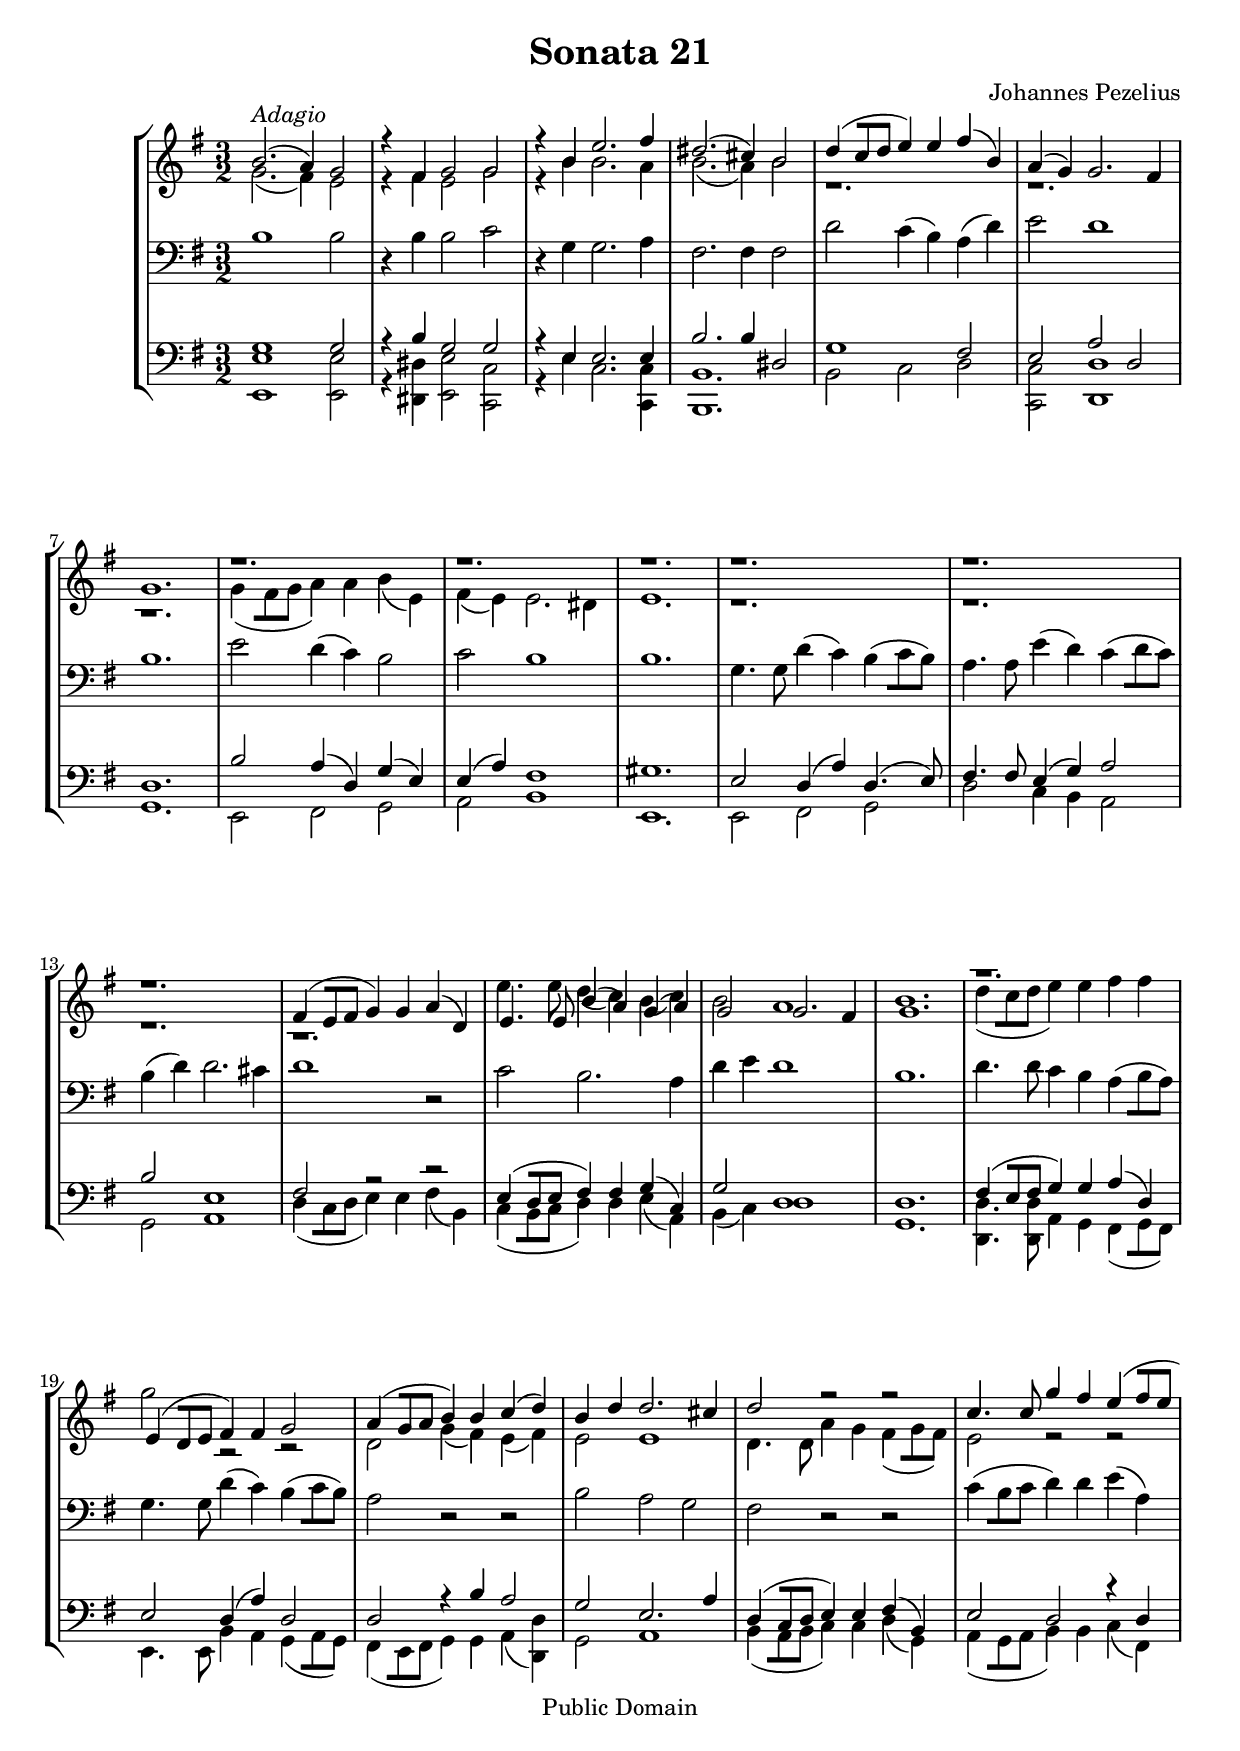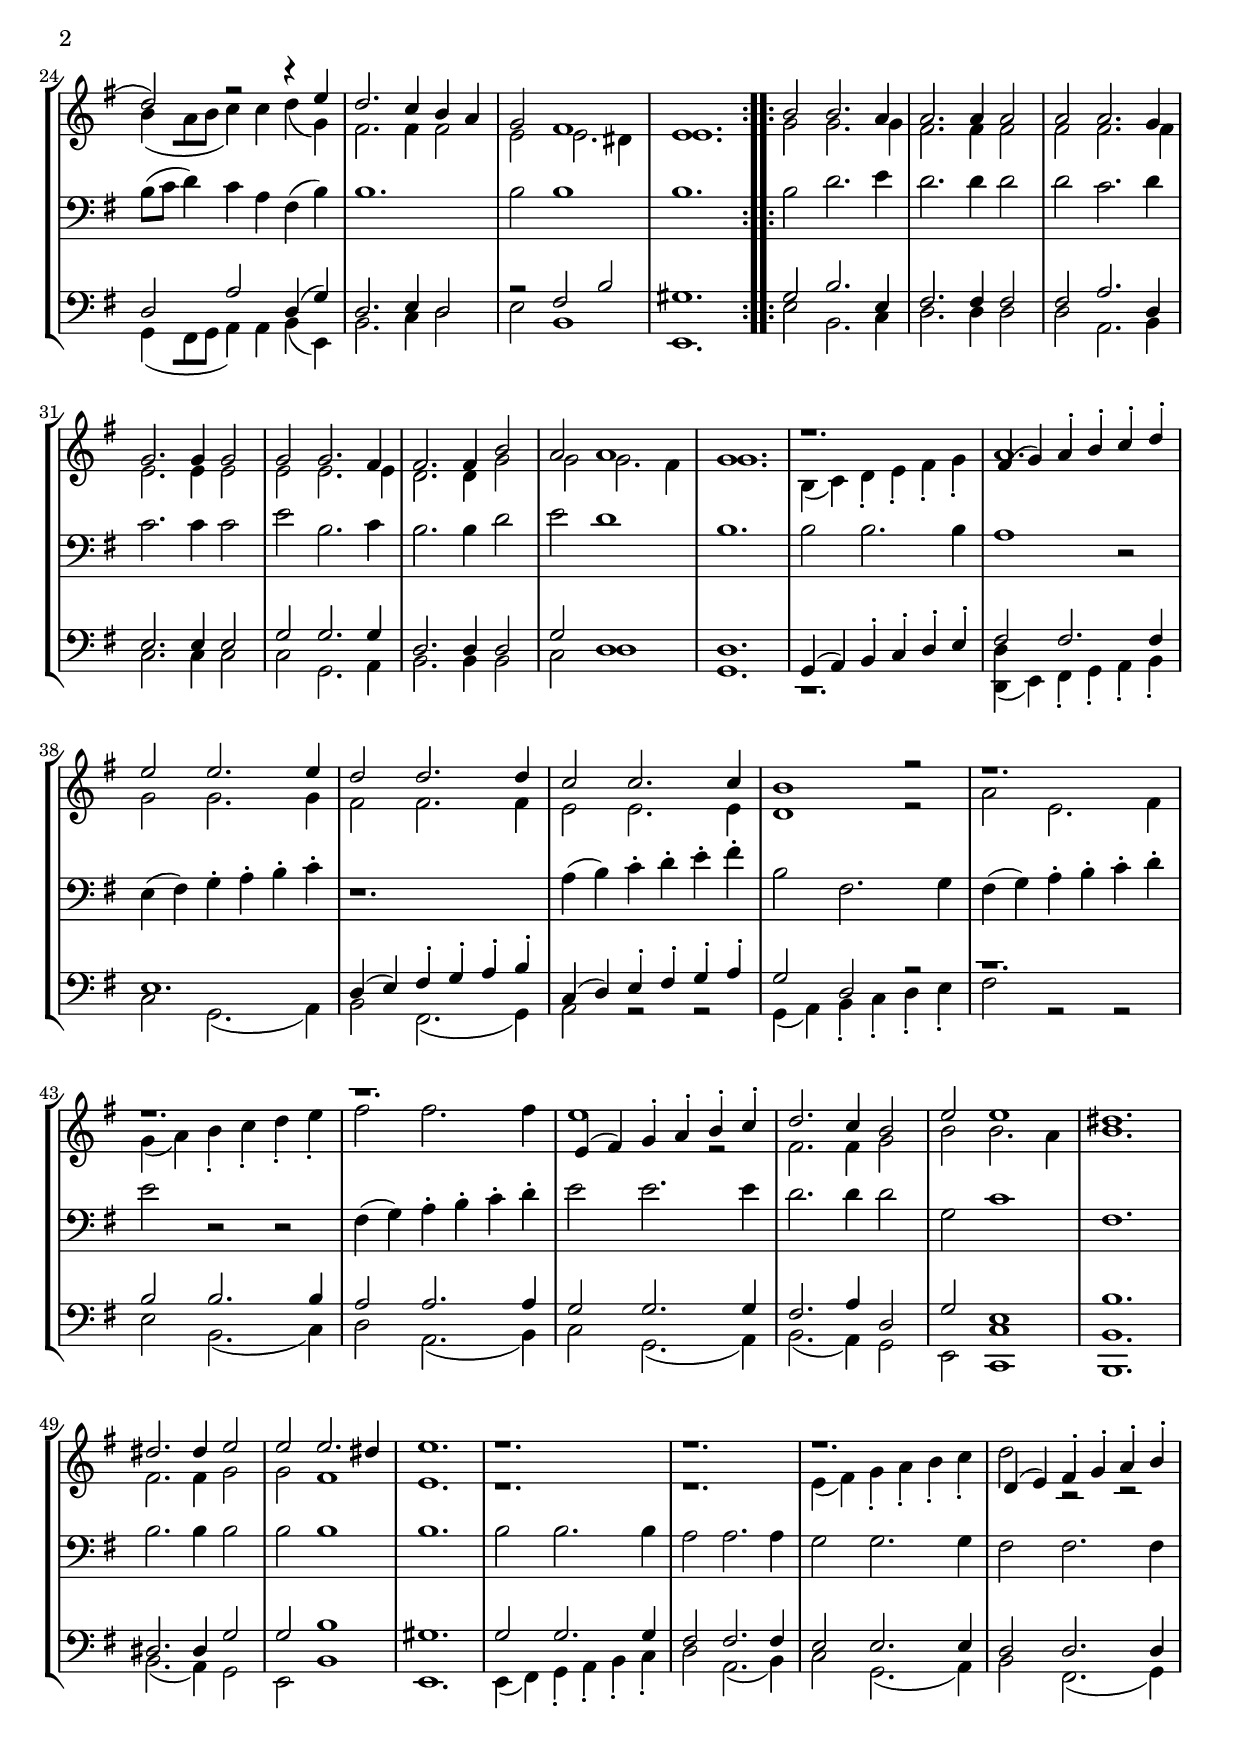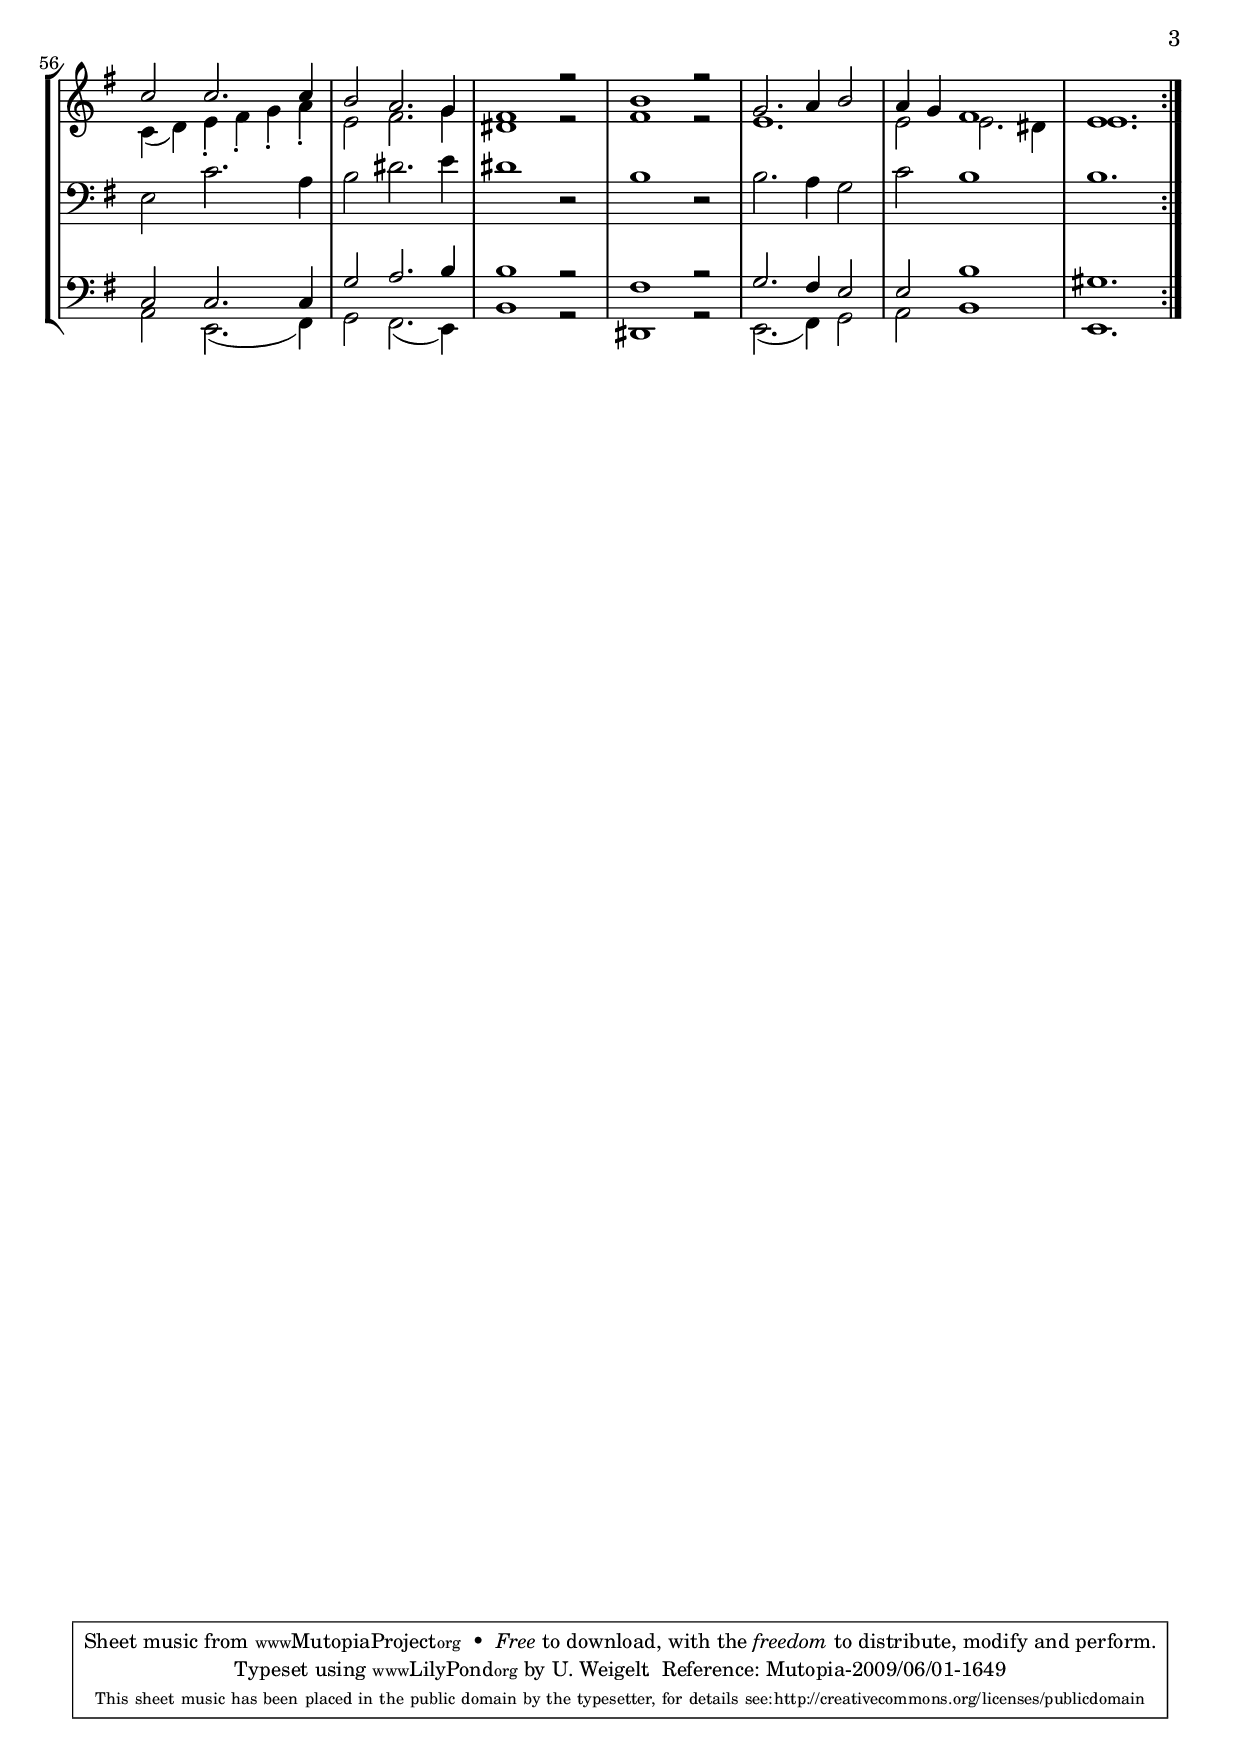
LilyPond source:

%edited with lilypondbeans
\version "2.12.0"
\header {
    title = "Sonata 21"
    composer = "Johannes Pezelius"
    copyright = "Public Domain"
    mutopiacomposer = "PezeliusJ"
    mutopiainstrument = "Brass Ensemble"
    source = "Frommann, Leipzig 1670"
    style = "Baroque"
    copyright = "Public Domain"
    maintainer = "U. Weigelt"
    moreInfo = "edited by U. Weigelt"
   % arranger = \markup { \tiny "edited by U.Weigelt"}

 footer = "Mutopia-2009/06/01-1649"
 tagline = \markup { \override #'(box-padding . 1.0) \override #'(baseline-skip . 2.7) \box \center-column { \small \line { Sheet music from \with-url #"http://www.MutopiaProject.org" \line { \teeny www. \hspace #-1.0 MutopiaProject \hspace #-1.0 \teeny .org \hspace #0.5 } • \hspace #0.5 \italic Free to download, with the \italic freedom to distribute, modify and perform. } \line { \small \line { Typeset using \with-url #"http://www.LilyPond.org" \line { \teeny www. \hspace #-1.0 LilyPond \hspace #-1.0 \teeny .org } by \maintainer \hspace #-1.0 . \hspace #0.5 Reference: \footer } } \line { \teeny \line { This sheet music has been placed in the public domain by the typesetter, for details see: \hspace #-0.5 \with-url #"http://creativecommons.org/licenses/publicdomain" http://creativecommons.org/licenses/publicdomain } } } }
}

\paper {
    %#(set-paper-size "a4")
    between-system-padding = #8.0
    between-system-space = #30.0
}

PartPOneVoiceOne =  \relative c'' {
    \stemUp
    \repeat volta 2 {
    \clef treble \key e \minor \time 3/2
        | % 1
        b2. -\markup{ \italic {Adagio} } ( a4 ) g2 | % 2
        r4 fis4 g2 g2 | % 3
        r4 b4 e2. fis4 | % 4
        dis2. ( cis4 ) b2 | % 5
        d4 ( [c8 d8] e4 ) e4 fis4 ( b,4 ) | % 6
        a4 ( g4 ) g2. fis4 | % 7
        g1. | % 8
        r1. r r r r r | % 14
        fis4 ( [e8 fis8] g4 ) g4 a4 ( d,4 ) | % 15
        e4. e8 b'4 ( a4 ) g4 ( a4 ) | % 16
        g2 g2. fis4 | % 17
        g1. | % 18
        r1. | % 19
        e4 ( [d8 e8] fis4 ) fis4 g2 | \barNumberCheck #20
        a4 ( [g8 a8] b4 ) b4 c4 ( d4 ) | % 21
        b4 d4 d2. cis4 | % 22
        d2 r2 r2 | % 23
        c4. c8 g'4 fis4 e4 ( [fis8 e8]  | % 24
        d2 ) r2 r4 e4 | % 25
        d2. c4 b4 a4 | % 26
        g2 fis1 | % 27
        e1. }
    | % 28
    \repeat volta 2 {
        b'2 b2. a4 | % 29
        a2. a4 a2 | \barNumberCheck #30
        a2 a2. g4 | % 31
        g2. g4 g2 | % 32
        g2 g2. fis4 | % 33
        fis2. fis4 b2 | % 34
        a2 a1 | % 35
        g1. | % 36
        r1. | % 37
        fis4 ( g4 ) a4 -. b4 -. c4 -.
        d4 -. | % 38
        e2 e2. e4 | % 39
        d2 d2. d4 | \barNumberCheck #40
        c2 c2. c4 | % 41
        b1 r2 | % 42
        r1. r | % 44
        r1. | % 45
        e,4 ( fis4 ) g4 -. a4 -. b4 -. c4 -. | % 46
        d2. c4 b2 | % 47
        e2 e1 | % 48
        dis1. | % 49
        dis2. dis4 e2 | \barNumberCheck #50
        e2 e2. dis4 | % 51
        e1. | % 52
        r1. | % 53
        r1. r | % 55
        d,4 ( e4 ) fis4 -. g4 -. a4 -. b4 -. | % 56
        c2 c2. c4 | % 57
        b2 a2. g4 | % 58
        fis1 r2 | % 59
        b1 r2 | \barNumberCheck #60
        g2. a4 b2 | % 61
        a4 g4 fis1 | % 62
        e1. }
}

PartPTwoVoiceOne =  \relative as' {
    \stemDown
    \clef treble \key e \minor \time 3/2
    \repeat volta 2 {
        g2. ( fis4 ) e2 | % 2
        r4 fis4 e2 g2 | % 3
        r4 b4 b2. a4 | % 4
        b2. ( a4 ) b2 | % 5
        r1. r r | % 8
        g4 ( [fis8 g8] a4 ) a4 b4 ( e,4
        ) | % 9
        fis4 ( e4 ) e2. dis4 | \barNumberCheck #10
        e1. | % 11
        r1. r r r | % 15
        e'4. e8 d4 ( c4 ) b4 ( c4 ) | % 16
        b2 a1 | % 17
        b1. | % 18
        d4 ( [c8 d8] e4 ) e4 fis4 fis4 | % 19
        g2 r2 r2 | \barNumberCheck #20
        d,2 g4 ( fis4 ) e4 ( fis4 ) | % 21
        e2 e1 | % 22
        d4. d8 a'4 g4 fis4 ( [g8 fis8] )
        | % 23
        e2 r2 r2 | % 24
        b'4 ( [a8 b8] c4 ) c4 d4 ( g,4 ) | % 25
        fis2. fis4 fis2 | % 26
        e2 e2. dis4 | % 27
        e1. }
    | % 28
    \repeat volta 2 {
        g2 g2. g4 | % 29
        fis2. fis4 fis2 | \barNumberCheck #30
        fis2 fis2. fis4 | % 31
        e2. e4 e2 | % 32
        e2 e2. e4 | % 33
        d2. d4 g2 | % 34
        g2 g2. fis4 | % 35
        g1. | % 36
        b,4 ( c4 ) d4 -. e4 -. fis4 -. g4 -. | % 37
        a1. | % 38
        g2 g2. g4 | % 39
        fis2 fis2. fis4 | \barNumberCheck #40
        e2 e2. e4 | % 41
        d1 r2 | % 42
        a'2 e2. fis4 | % 43
        g4 ( a4 ) b4 -. c4 -. d4 -. e4 -. | % 44
        fis2 fis2. fis4 | % 45
        e1 r2 | % 46
        fis,2. fis4 g2 | % 47
        b2 b2. a4 | % 48
        b1. | % 49
        fis2. fis4 g2 | \barNumberCheck #50
        g2 fis1 | % 51
        e1. | % 52
        r1. | % 53
        r1. | % 54
        e4 ( fis4 ) g4 -. a4 -. b4 -. c4 -. | % 55
        d2 r2 r2 | % 56
        c,4 ( d4 ) e4 -. fis4 -. g4 -. a4 -. | % 57
        e2 fis2. g4 | % 58
        dis1 r2 | % 59
        fis1 r2 | \barNumberCheck #60
        e1. | % 61
        e2 e2. dis4 | % 62
        e1. }
}

PartPThreeVoiceOne =  \relative c' {
    \clef bass \key e \minor \time 3/2
    \repeat volta 2 {
        b1 b2 | % 2
        r4 b4 b2 c2 | % 3
        r4 g4 g2. a4 | % 4
        fis2. fis4 fis2 | % 5
        d'2 c4 ( b4 ) a4 ( d4 ) | % 6
        e2 d1 | % 7
        b1. | % 8
        e2 d4 ( c4 ) b2 | % 9
        c2 b1 | \barNumberCheck #10
        b1. | % 11
        g4. g8 d'4 ( c4 ) b4 ( [c8 b8] )  | % 12
        a4. a8 e'4 ( d4 ) c4 ( [d8 c8] )  | % 13
        b4 ( d4 ) d2. cis4 | % 14
        d1 r2 | % 15
        c2 b2. a4 | % 16
        d4 e4 d1 | % 17
        b1. | % 18
        d4. d8 c4 b4 a4 ( [b8 a8] )  | % 19
        g4. g8 d'4 ( c4 ) b4 ( [c8 b8] )  | \barNumberCheck #20
        a2 r2 r2 | % 21
        b2 a2 g2 | % 22
        fis2 r2 r2 | % 23
        c'4 ( [b8 c8] d4 ) d4 e4 ( a,4 ) | % 24
        b8 (  c8 d4 ) c4 a4 fis4 ( b4 ) | % 25
        b1. | % 26
        b2 b1 | % 27
        b1. }
    | % 28
    \repeat volta 2 {
        b2 d2. e4 | % 29
        d2. d4 d2 | \barNumberCheck #30
        d2 c2. d4 | % 31
        c2. c4 c2 | % 32
        e2 b2. c4 | % 33
        b2. b4 d2 | % 34
        e2 d1 | % 35
        b1. | % 36
        b2 b2. b4 | % 37
        a1 r2 | % 38
        e4 ( fis4 ) g4 -. a4 -. b4 -. c4 -. | % 39
        r1. | \barNumberCheck #40
        a4 ( b4 ) c4 -. d4 -. e4 -. fis4 -. | % 41
        b,2 fis2. g4 | % 42
        fis4 ( g4 ) a4 -. b4 -. c4 -. d4 -. | % 43
        e2 r2 r2 | % 44
        fis,4 ( g4 ) a4 -. b4 -. c4 -.
        d4 -. | % 45
        e2 e2. e4 | % 46
        d2. d4 d2 | % 47
        g,2 c1 | % 48
        fis,1. | % 49
        b2. b4 b2 | \barNumberCheck #50
        b2 b1 | % 51
        b1. | % 52
        b2 b2. b4 | % 53
        a2 a2. a4 | % 54
        g2 g2. g4 | % 55
        fis2 fis2. fis4 | % 56
        e2 c'2. a4 | % 57
        b2 dis2. e4 | % 58
        dis1 r2 | % 59
        b1 r2 | \barNumberCheck #60
        b2. a4 g2 | % 61
        c2 b1 | % 62
        b1. }
}

PartPFourVoiceOne =  \relative as {
    \stemUp
    \clef bass \key e \minor \time 3/2
    \repeat volta 2 {
        g1 g2 | % 2
        r4 b4 g2 g2 | % 3
        r4 e4 e2. e4 | % 4
        b'2. b4 dis,2 | % 5
        g1 fis2 | % 6
        e2 a2 d,2 | % 7
        d1. | % 8
        b'2 a4 ( d,4 ) g4 ( e4 ) | % 9
        e4 ( a4 ) fis1 | \barNumberCheck #10
        gis1. | % 11
        e2 d4 ( a'4 ) d,4. ( e8 )  | % 12
        fis4. fis8 e4 ( g4 ) a2 | % 13
        b2 e,1 | % 14
        fis2 r2 r2 | % 15
        e4 ( [d8 e8] fis4 ) fis4 g4 ( c,4 ) | % 16
        g'2 d1 | % 17
        d1. | % 18
        fis4 ( [e8 fis8] g4 ) g4 a4 ( d,4 ) | % 19
        e2 d4 ( a'4 ) d,2 | \barNumberCheck #20
        d2 r4 b'4 a2 | % 21
        g2 e2. a4 | % 22
        d,4 ( [c8 d8] e4 ) e4 fis4 ( b,4 ) | % 23
        e2 d2 r4 d4 | % 24
        d2 a'2 d,4 ( g4 ) | % 25
        d2. e4 d2 | % 26
        r2 fis2 b2 | % 27
        gis1. }
    | % 28
    \repeat volta 2 {
        g2 b2. e,4 | % 29
        fis2. fis4 fis2 | \barNumberCheck #30
        fis2 a2. d,4 | % 31
        e2. e4 e2 | % 32
        g2 g2. g4 | % 33
        d2. d4 d2 | % 34
        g2 d1 | % 35
        d1. | % 36
        g,4 ( a4 ) b4 -. c4 -. d4 -. e4 -. | % 37
        fis2 fis2. fis4 |  % 38
        e1. | % 39
        d4 ( e4 ) fis4 -. g4 -. a4 -. b4 -. | \barNumberCheck #40
        c,4 ( d4 ) e4 -. fis4 -. g4 -. a4 -. | % 41
        g2 d2 r2 | % 42
        r1. | % 43
        b'2 b2. b4 | % 44
        a2 a2. a4 | % 45
        g2 g2. g4 | % 46
        fis2. a4 d,2 | % 47
        g2 e1 | % 48
        b'1. | % 49
        dis,2. dis4 g2 | \barNumberCheck #50
        g2 b1 | % 51
        gis1. | % 52
        g2 g2. g4 | % 53
        fis2 fis2. fis4 | % 54
        e2 e2. e4 | % 55
        d2 d2. d4 | % 56
        c2 c2. c4 | % 57
        g'2 a2. b4 | % 58
        b1 r2 | % 59
        fis1 r2 | \barNumberCheck #60
        g2. fis4 e2 | % 61
        e2 b'1 | % 62
        gis1. }
}

PartPFourVoiceTwo =  \relative f, {
    \stemDown
    \clef bass \key e \minor \time 3/2
    \repeat volta 2 {
        <e e'>1 <e e'>2 | % 2
        r4 <dis dis'>4 <e e'>2 <c c'>2 | % 3
        r4 e'4 c2. <c, c'>4 | % 4
        <b b'>1. | % 5
        b'2 c2 d2 | % 6
        <c, c'>2 <d d'>1 | % 7
        g1. | % 8
        e2 fis2 g2 | % 9
        a2 b1 | \barNumberCheck #10
        e,1. | % 11
        e2 fis2 g2 | % 12
        d'2 c4 b4 a2 | % 13
        g2 a1 | % 14
        d4 ( [c8 d8] e4 ) e4 fis4 ( b,4 ) | % 15
        c4 ( [b8 c8] d4 ) d4 e4 ( a,4
        ) | % 16
        b4 ( c4 ) d1 | % 17
        g,1. | % 18
        <d d'>4. <d d'>8 a'4 g4 fis4 ( [g8 fis8] )  | % 19
        e4. e8 b'4 a4 g4 ( [a8 g8] )  | \barNumberCheck #20
        fis4 ( [e8 fis8] g4 ) g4 a4 ( <d, d'>4 ) | % 21
        g2 a1 | % 22
        b4 ( [a8 b8] c4 ) c4 d4 ( g,4
        ) | % 23
        a4 ( [g8 a8] b4 ) b4 c4 ( fis,4 ) | % 24
        g4 ( [fis8 g8] a4 ) a4 b4 ( e,4 ) | % 25
        b'2. c4 d2 | % 26
        e2 b1 | % 27
        e,1. }
    | % 28
    \repeat volta 2 {
        e'2 b2. c4 | % 29
        d2. d4 d2 | \barNumberCheck #30
        d2 a2. b4 | % 31
        c2. c4 c2 | % 32
        c2 g2. a4 | % 33
        b2. b4 b2 | % 34
        c2 d1 | % 35
        g,1. | % 36
        r1.| % 37
        <d d'>4 ( e4 ) fis4 -. g4 -. a4
        -. b4 -. | % 38
        c2 g2. ( a4 ) | % 39
        b2 fis2. ( g4 ) | \barNumberCheck #40
        a2 r2 r2 | % 41
        g4 ( a4 ) b4 -. c4 -. d4 -. e4 -. | % 42
        fis2 r2 r2 | % 43
        e2 b2. ( c4 ) | % 44
        d2 a2. ( b4 ) | % 45
        c2 g2. ( a4 ) | % 46
        b2. ( a4 ) g2 | % 47
        e2 <c c'>1 | % 48
        <b b'>1. | % 49
        b'2. ( a4 ) g2 | \barNumberCheck #50
        e2 b'1 | % 51
        e,1. | % 52
        e4 ( fis4 ) g4 -. a4 -. b4 -. c4 -. | % 53
        d2 a2. ( b4 ) | % 54
        c2 g2. ( a4 ) | % 55
        b2 fis2. ( g4 ) | % 56
        a2 e2. ( fis4 ) | % 57
        g2 fis2. ( e4 ) | % 58
        b'1 r2 | % 59
        dis,1 r2 | \barNumberCheck #60
        e2. ( fis4 ) g2 | % 61
        a2 b1 | % 62
        e,1. }
}

\score{
    % The score definition
    \context StaffGroup{
        <<

        \context Staff = "Sopran" <<
        \PartPOneVoiceOne \\
        \PartPTwoVoiceOne
        >>
        \context Staff = "Tenor" <<
        \PartPThreeVoiceOne
        >>
        \context Staff  = "Bass"<<
        \PartPFourVoiceOne \\
        \PartPFourVoiceTwo
        >>
        >>
    }
    \layout { }
    \midi {
        \context {
            \Score
            tempoWholesPerMinute = #(ly:make-moment 180 4)
        }
    }
}
